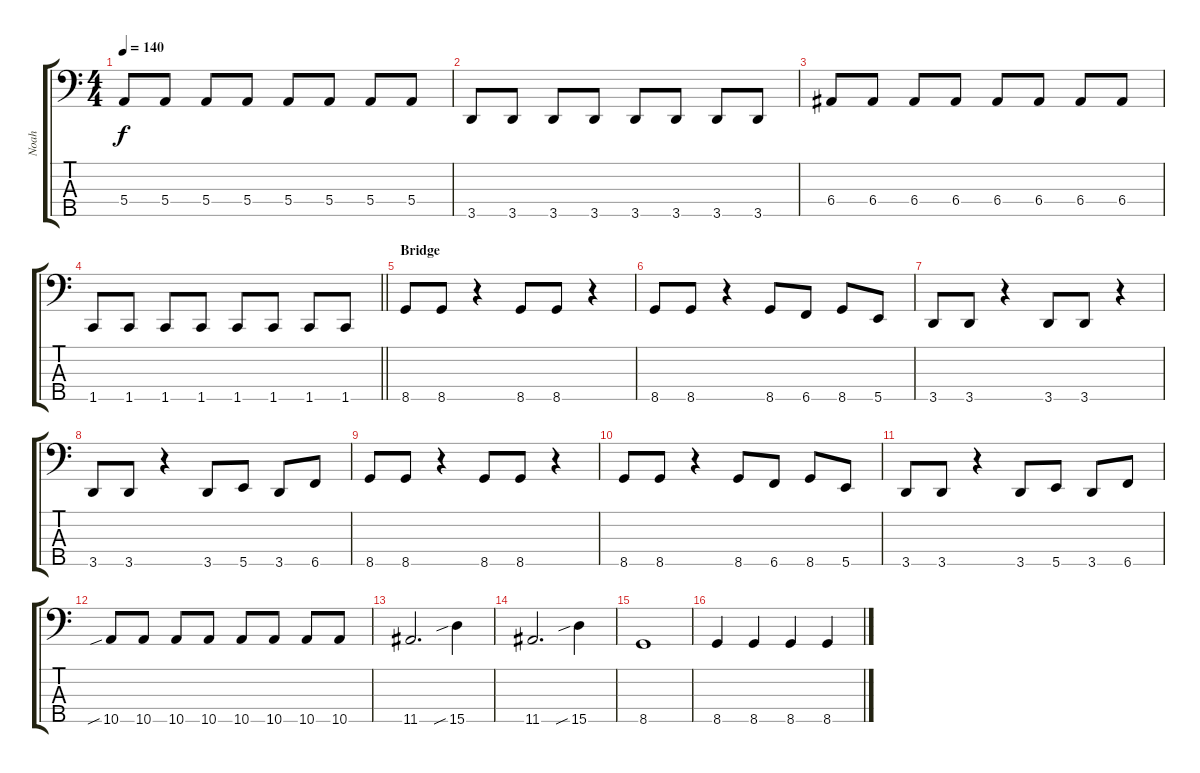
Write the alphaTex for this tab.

\track ("Noah" "Noah") {instrument electricbassfinger}
\staff {score tabs}
\tuning (G2 D2 A1 E1 B0) {hide}
\ts (4 4)
\tempo 140
\clef f4
\ks c
5.4.8{dy f} 5.4.8 5.4.8 5.4.8 5.4.8 5.4.8 5.4.8 5.4.8 |
3.5.8 3.5.8 3.5.8 3.5.8 3.5.8 3.5.8 3.5.8 3.5.8 |
6.4.8 6.4.8 6.4.8 6.4.8 6.4.8 6.4.8 6.4.8 6.4.8 |
\barLineRight lightlight
1.5.8 1.5.8 1.5.8 1.5.8 1.5.8 1.5.8 1.5.8 1.5.8 |
\section ("" "Bridge")
8.5.8 8.5.8 r.4 8.5.8 8.5.8 r.4 |
8.5.8 8.5.8 r.4 8.5.8 6.5.8 8.5.8 5.5.8 |
3.5.8 3.5.8 r.4 3.5.8 3.5.8 r.4 |
3.5.8 3.5.8 r.4 3.5.8 5.5.8 3.5.8 6.5.8 |
8.5.8 8.5.8 r.4 8.5.8 8.5.8 r.4 |
8.5.8 8.5.8 r.4 8.5.8 6.5.8 8.5.8 5.5.8 |
3.5.8 3.5.8 r.4 3.5.8 5.5.8 3.5.8 6.5.8 |
10.5{sib}.8 10.5.8 10.5.8 10.5.8 10.5.8 10.5.8 10.5.8 10.5.8 |
11.5.2{d} 15.5{sib}.4 |
11.5.2{d} 15.5{sib}.4 |
8.5.1 |
8.5.4 8.5.4 8.5.4 8.5.4
